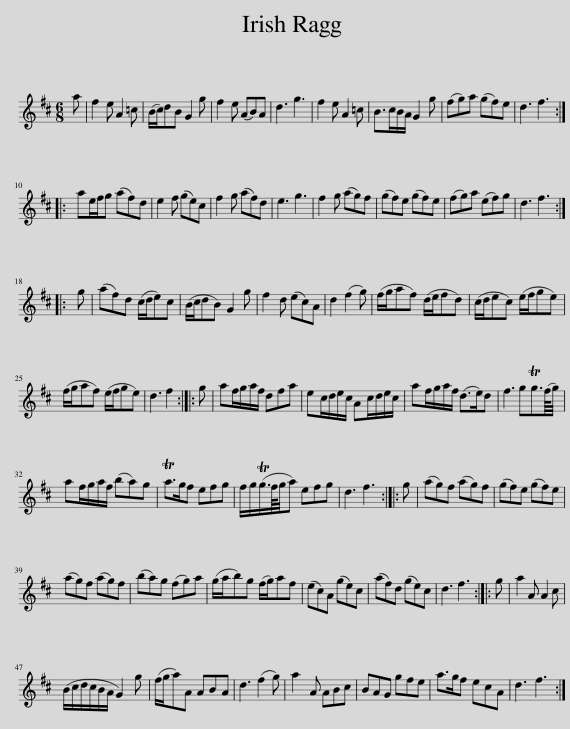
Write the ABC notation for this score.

X:1
L:1/8
M:6/8
I:linebreak $
K:D
V:1 treble
V:1
 a | f2 e A2 =c | (B/c/)dB G2 g | f2 e (AB)A | d3 g3 | %5
 f2 e A2 =c | B>cB/A/ G2 g | (fg)a (gf)e | d3 f3 ::$ ae/f/g (af)d | %10
 e2 f (ge)c | f2 g (af)d | e3 g3 | f2 g (ag)f | (gf)e (gf)e | %15
 (fg)a (ef)g | d3 f3 ::$ g | (af)d (c/d/e)c | (B/c/dB) G2 g | %20
 f2 d (ec)A | d2 (f2 g) | (f/g/af) (d/e/fd) | (c/d/ec) (e/f/ge) |$ (f/g/af) (e/f/ge) | %25
 d3 f2 :: g | af/g/a/f/ dfa | ec/d/e/c/ Ac/d/e/c/ | af/g/a/f/ (d>e)d | %30
 f3 gTg3/2(f/8g/4) |$ af/g/a/f/ (ba)g | Ta>gf efg | f/g/(Tg3/4f/8g/4a) efg | d3 f3 :: %35
 g | (ag)f (ag)f | (gf)e (gf)e |$ (ag)f (ag)f | (ba)g (fg)a | %40
 (g/a/b)g (f/g/)af | (ec)A (ge)c | (af)d (ge)c | d3 f3 :: g | %45
 a2 A A2 c |$ (B/c/d/c/B/A/ G2) g | (f/g/a)A ABA | d3 (f2 g) | a2 A ABc | %50
 BAG gfe | a>gf ecA | d3 f3 :| %53
